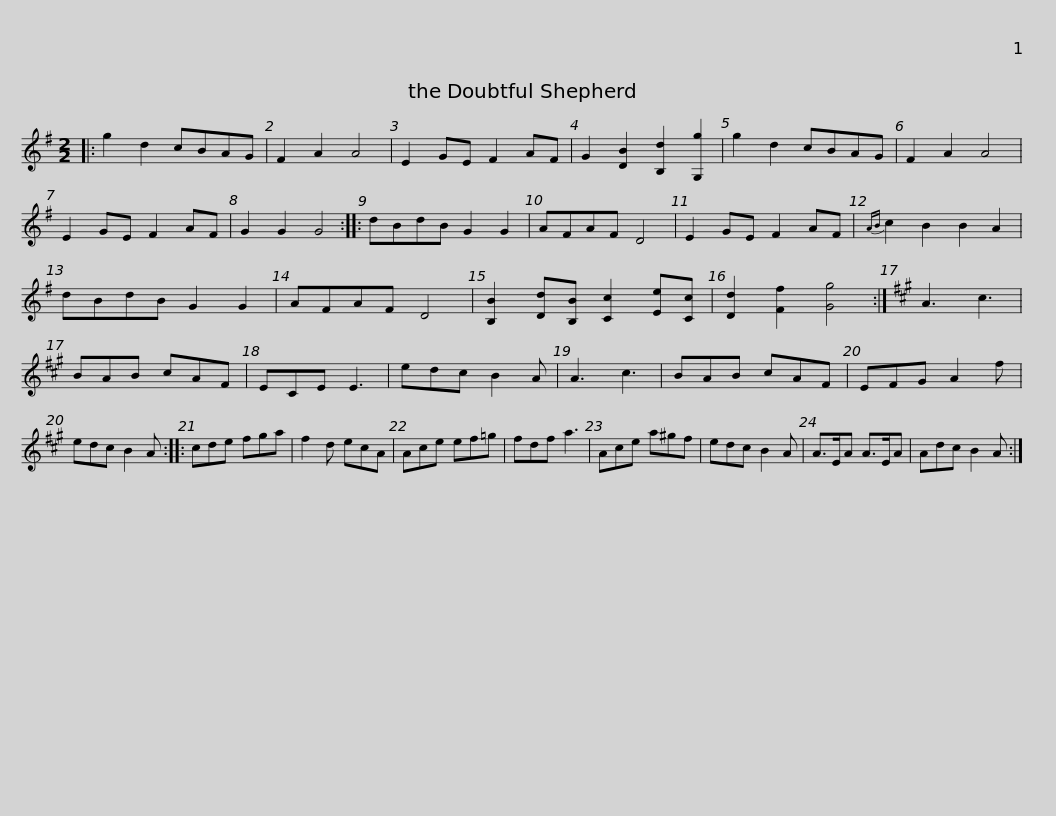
X:1
L:1/8
M:2/2
I:linebreak $
K:G
V:1 treble
V:1
|: g2 d2 cBAG | F2 A2 A4 | E2 GE F2 AF | G2 [DB]2 [B,d]2 [G,g]2 | g2 d2 cBAG | %5
 F2 A2 A4 | E2 GE F2 AF | G2 G2 G4 ::$ dBdB G2 G2 | AFAF D4 | %10
 E2 GE F2 AF |{AB} c2 B2 B2 A2 | dBdB G2 G2 | AFAF D4 | [B,B]2 [Dd][B,B] [Cc]2 [Ee][Cc] |$ %15
 [Dd]2 [Ff]2 [Gg]4 :|[K:A] A3 c3 | BAB cAF | ECE E3 | edc B2 A | %20
 A3 c3 | BAB cAF | EFG A2 f | edc B2 A ::$ cde fga | %25
 f2 d ecA | Ace ef=g | fdf a3 | Ace a^gf | edc B2 A | %30
 A>EA A>EA |$ Adc B2 A :| %32
